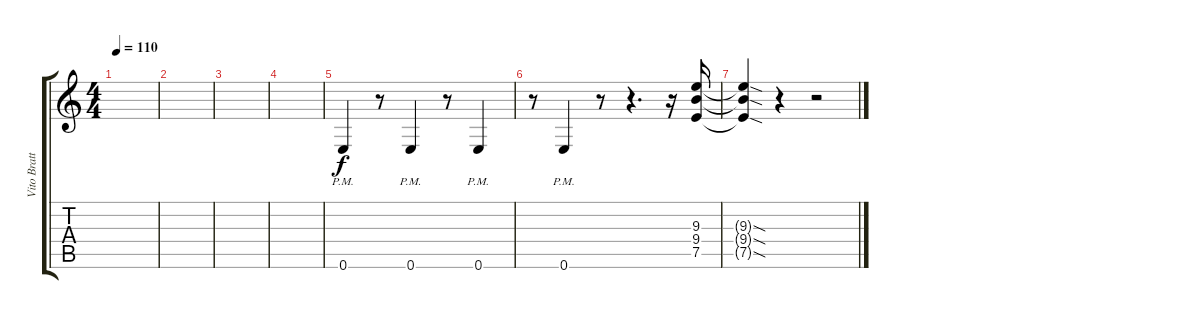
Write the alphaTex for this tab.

\track ("Vito Bratta Fills" "Vito Bratt") {instrument distortionguitar}
\staff {score tabs}
\tuning (E4 B3 G3 D3 A2 E2) {hide}
\ts (4 4)
\tempo 110
\clef g2
\ks c
|
|
|
|
0.6{pm}.4 r.8 0.6{pm}.4 r.8 0.6{pm}.4 |
r.8 0.6{pm}.4 r.8 r.4{d} r.16 (9.3 9.4 7.5).16 |
(9.3{sod t} 9.4{sod t} 7.5{sod t}).4 r.4 r.2
